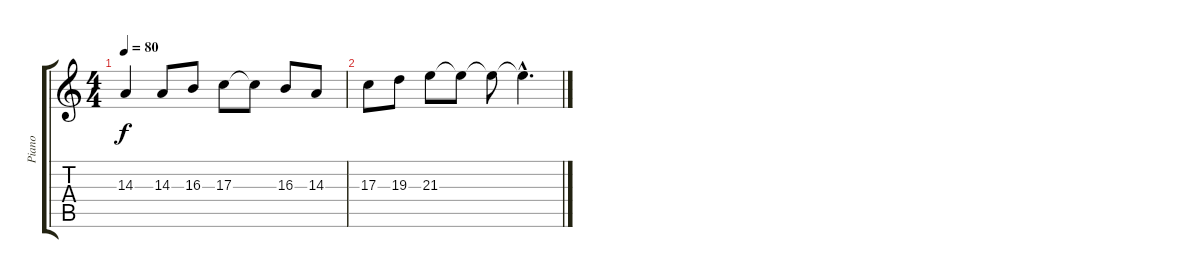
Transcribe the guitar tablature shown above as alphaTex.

\track ("Piano" "Piano") {instrument acousticgrandpiano}
\staff {score tabs}
\tuning (E4 B3 G3 D3 A2 E2) {hide}
\ts (4 4)
\tempo 80
\clef g2
\ks c
14.3.4{dy f} 14.3.8 16.3.8 17.3.8 17.3{t}.8 16.3.8 14.3.8 |
17.3.8 19.3.8 21.3.8 21.3{t}.8 21.3{t}.8 21.3{hac t}.4{d}
